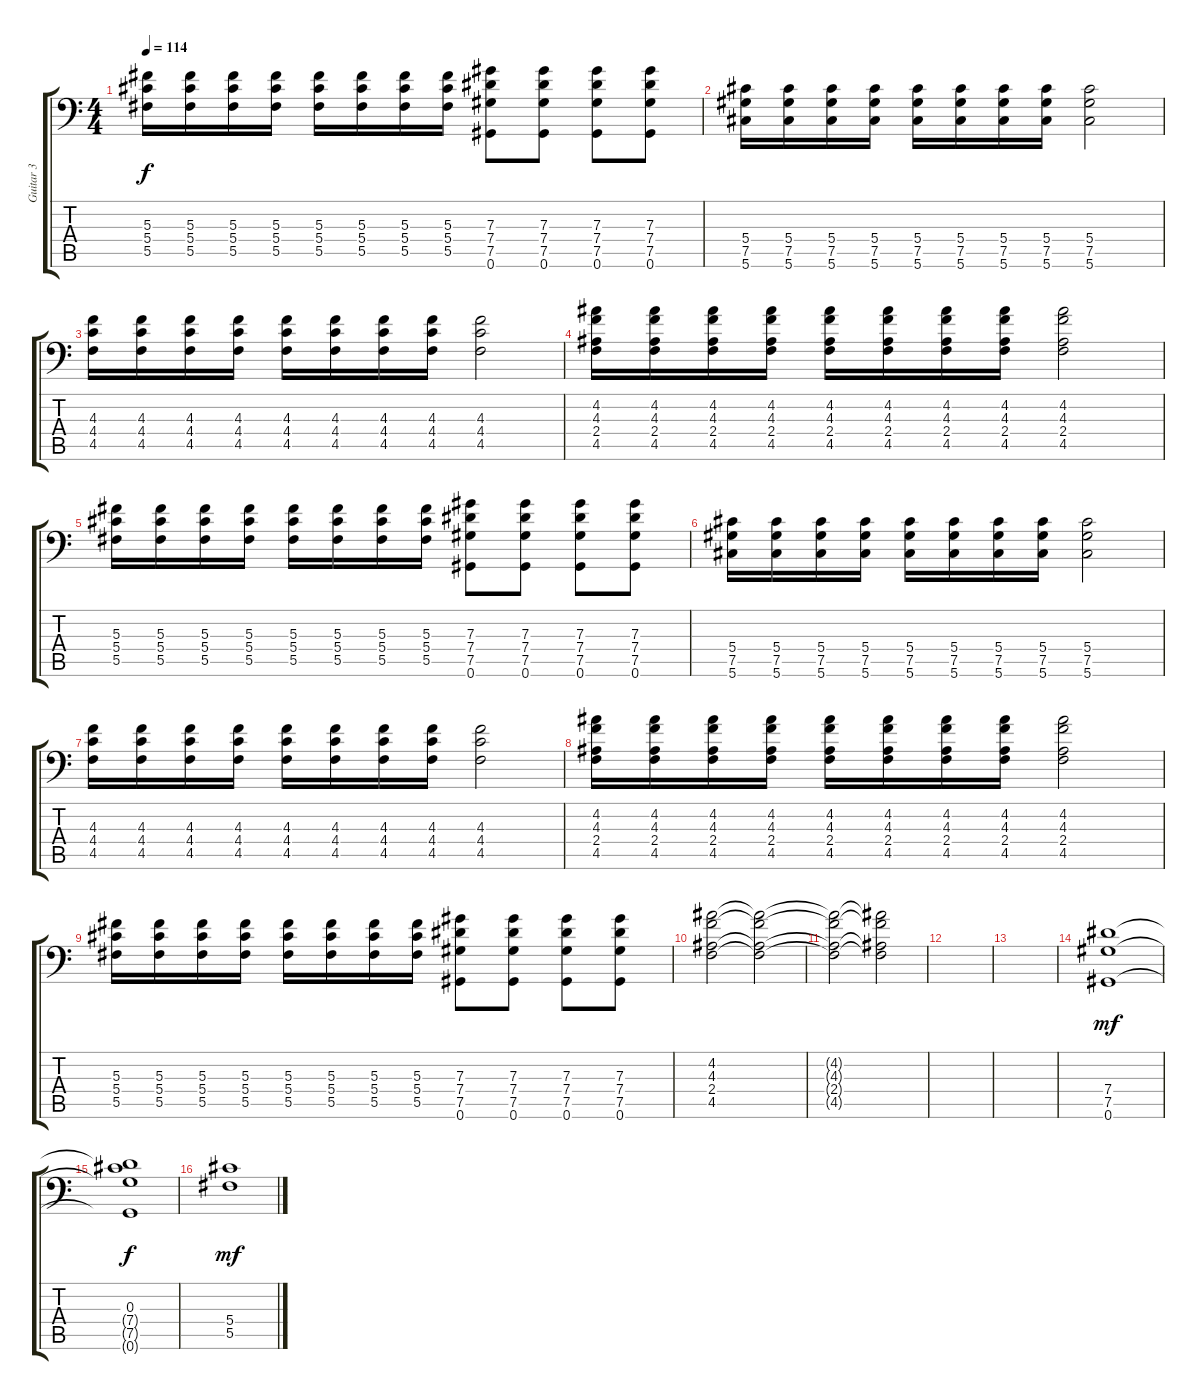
\track ("Guitar 3" "Guitar 3") {instrument distortionguitar}
\staff {score tabs}
\tuning (Bb3 Gb3 Db3 Ab2 Db2 Ab1) {hide}
\ts (4 4)
\tempo 114
\clef f4
\ks c
(5.3 5.4 5.5).16{dy f} (5.3 5.4 5.5).16 (5.3 5.4 5.5).16 (5.3 5.4 5.5).16 (5.3 5.4 5.5).16 (5.3 5.4 5.5).16 (5.3 5.4 5.5).16 (5.3 5.4 5.5).16 (7.3 7.4 7.5 0.6).8 (7.3 7.4 7.5 0.6).8 (7.3 7.4 7.5 0.6).8 (7.3 7.4 7.5 0.6).8 |
(5.4 7.5 5.6).16 (5.4 7.5 5.6).16 (5.4 7.5 5.6).16 (5.4 7.5 5.6).16 (5.4 7.5 5.6).16 (5.4 7.5 5.6).16 (5.4 7.5 5.6).16 (5.4 7.5 5.6).16 (5.4 7.5 5.6).2 |
(4.3 4.4 4.5).16 (4.3 4.4 4.5).16 (4.3 4.4 4.5).16 (4.3 4.4 4.5).16 (4.3 4.4 4.5).16 (4.3 4.4 4.5).16 (4.3 4.4 4.5).16 (4.3 4.4 4.5).16 (4.3 4.4 4.5).2 |
(4.2 4.3 2.4 4.5).16 (4.2 4.3 2.4 4.5).16 (4.2 4.3 2.4 4.5).16 (4.2 4.3 2.4 4.5).16 (4.2 4.3 2.4 4.5).16 (4.2 4.3 2.4 4.5).16 (4.2 4.3 2.4 4.5).16 (4.2 4.3 2.4 4.5).16 (4.2 4.3 2.4 4.5).2 |
(5.3 5.4 5.5).16 (5.3 5.4 5.5).16 (5.3 5.4 5.5).16 (5.3 5.4 5.5).16 (5.3 5.4 5.5).16 (5.3 5.4 5.5).16 (5.3 5.4 5.5).16 (5.3 5.4 5.5).16 (7.3 7.4 7.5 0.6).8 (7.3 7.4 7.5 0.6).8 (7.3 7.4 7.5 0.6).8 (7.3 7.4 7.5 0.6).8 |
(5.4 7.5 5.6).16 (5.4 7.5 5.6).16 (5.4 7.5 5.6).16 (5.4 7.5 5.6).16 (5.4 7.5 5.6).16 (5.4 7.5 5.6).16 (5.4 7.5 5.6).16 (5.4 7.5 5.6).16 (5.4 7.5 5.6).2 |
(4.3 4.4 4.5).16 (4.3 4.4 4.5).16 (4.3 4.4 4.5).16 (4.3 4.4 4.5).16 (4.3 4.4 4.5).16 (4.3 4.4 4.5).16 (4.3 4.4 4.5).16 (4.3 4.4 4.5).16 (4.3 4.4 4.5).2 |
(4.2 4.3 2.4 4.5).16 (4.2 4.3 2.4 4.5).16 (4.2 4.3 2.4 4.5).16 (4.2 4.3 2.4 4.5).16 (4.2 4.3 2.4 4.5).16 (4.2 4.3 2.4 4.5).16 (4.2 4.3 2.4 4.5).16 (4.2 4.3 2.4 4.5).16 (4.2 4.3 2.4 4.5).2 |
(5.3 5.4 5.5).16 (5.3 5.4 5.5).16 (5.3 5.4 5.5).16 (5.3 5.4 5.5).16 (5.3 5.4 5.5).16 (5.3 5.4 5.5).16 (5.3 5.4 5.5).16 (5.3 5.4 5.5).16 (7.3 7.4 7.5 0.6).8 (7.3 7.4 7.5 0.6).8 (7.3 7.4 7.5 0.6).8 (7.3 7.4 7.5 0.6).8 |
(4.2 4.3 2.4 4.5).2 (4.2{t} 4.3{t} 2.4{t} 4.5{t}).2 |
(4.2{t} 4.3{t} 2.4{t} 4.5{t}).2 (4.2{t} 4.3{t} 2.4{t} 4.5{t}).2 |
|
|
(7.4 7.5 0.6).1{dy mf} |
(0.3 7.4{t} 7.5{t} 0.6{t}).1{dy f} |
(5.4 5.5).1{dy mf}
